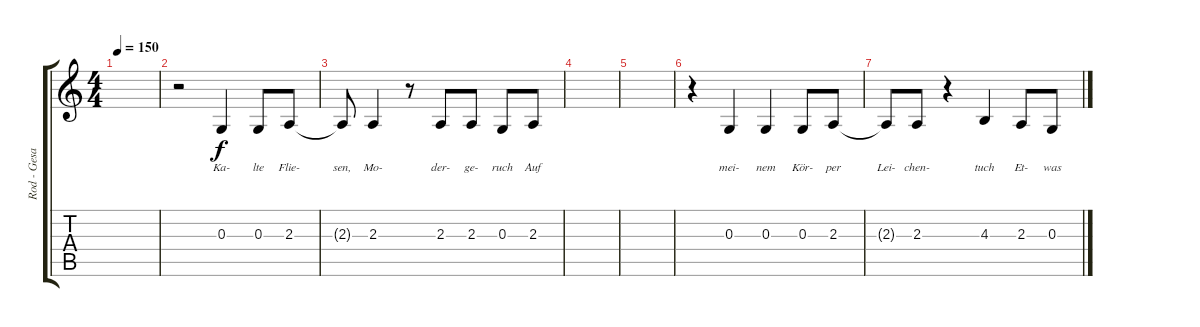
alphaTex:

\track ("Rod - Gesang" "Rod - Gesa") {instrument lead8bassandlead}
\staff {score tabs}
\tuning (E4 B3 G3 D3 A2 E2) {hide}
\ts (4 4)
\tempo 150
\clef g2
\ks c
|
r.2 0.3.4{lyrics (0 "Ka-") lyrics (1 "") lyrics (2 "") lyrics (3 "") lyrics (4 "")} 0.3.8{lyrics (0 "lte") lyrics (1 "") lyrics (2 "") lyrics (3 "") lyrics (4 "")} 2.3.8{lyrics (0 "Flie-") lyrics (1 "") lyrics (2 "") lyrics (3 "") lyrics (4 "")} |
2.3{t}.8{lyrics (0 "sen,") lyrics (1 "") lyrics (2 "") lyrics (3 "") lyrics (4 "")} 2.3.4{lyrics (0 "Mo-") lyrics (1 "") lyrics (2 "") lyrics (3 "") lyrics (4 "")} r.8 2.3.8{lyrics (0 "der-") lyrics (1 "") lyrics (2 "") lyrics (3 "") lyrics (4 "")} 2.3.8{lyrics (0 "ge-") lyrics (1 "") lyrics (2 "") lyrics (3 "") lyrics (4 "")} 0.3.8{lyrics (0 "ruch") lyrics (1 "") lyrics (2 "") lyrics (3 "") lyrics (4 "")} 2.3.8{lyrics (0 "Auf") lyrics (1 "") lyrics (2 "") lyrics (3 "") lyrics (4 "")} |
|
|
r.4 0.3.4{lyrics (0 "mei-") lyrics (1 "") lyrics (2 "") lyrics (3 "") lyrics (4 "")} 0.3.4{lyrics (0 "nem") lyrics (1 "") lyrics (2 "") lyrics (3 "") lyrics (4 "")} 0.3.8{lyrics (0 "Kör-") lyrics (1 "") lyrics (2 "") lyrics (3 "") lyrics (4 "")} 2.3.8{lyrics (0 "per") lyrics (1 "") lyrics (2 "") lyrics (3 "") lyrics (4 "")} |
2.3{t}.8{lyrics (0 "Lei-") lyrics (1 "") lyrics (2 "") lyrics (3 "") lyrics (4 "")} 2.3.8{lyrics (0 "chen-") lyrics (1 "") lyrics (2 "") lyrics (3 "") lyrics (4 "")} r.4 4.3.4{lyrics (0 "tuch") lyrics (1 "") lyrics (2 "") lyrics (3 "") lyrics (4 "")} 2.3.8{lyrics (0 "Et-") lyrics (1 "") lyrics (2 "") lyrics (3 "") lyrics (4 "")} 0.3.8{lyrics (0 "was") lyrics (1 "") lyrics (2 "") lyrics (3 "") lyrics (4 "")}
